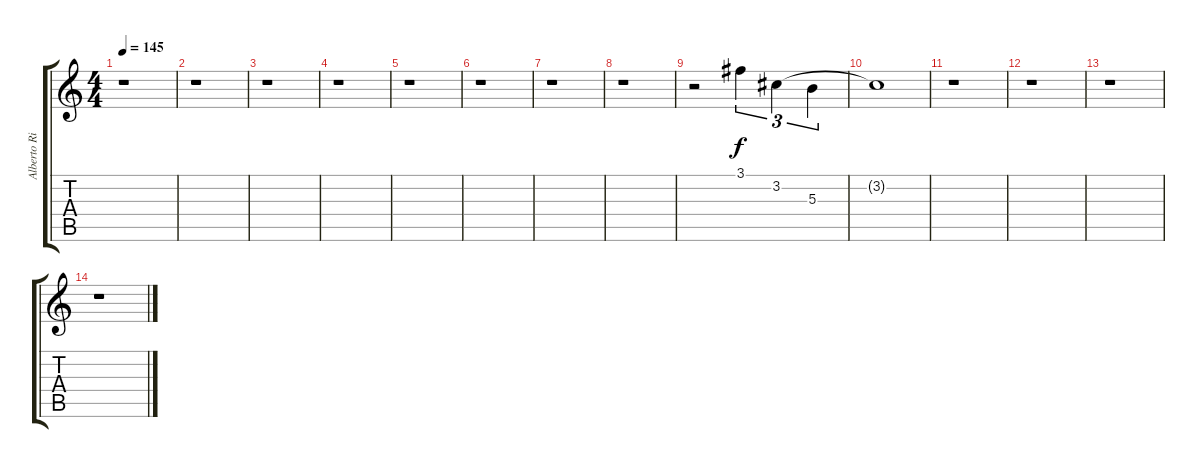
\track ("Alberto Rionda (I)" "Alberto Ri") {instrument distortionguitar}
\staff {score tabs}
\tuning (Eb4 Bb3 Gb3 Db3 Ab2 Eb2) {hide}
\ts (4 4)
\tempo 145
\clef g2
\ks c
r.1{dy f} |
r.1 |
r.1 |
r.1 |
r.1 |
r.1 |
r.1 |
r.1 |
r.2 3.1.4{tu (3 2) volume 13} 3.2.4{tu (3 2)} 5.3.4{tu (3 2)} |
3.2{t}.1 |
r.1 |
r.1 |
r.1 |
r.1
